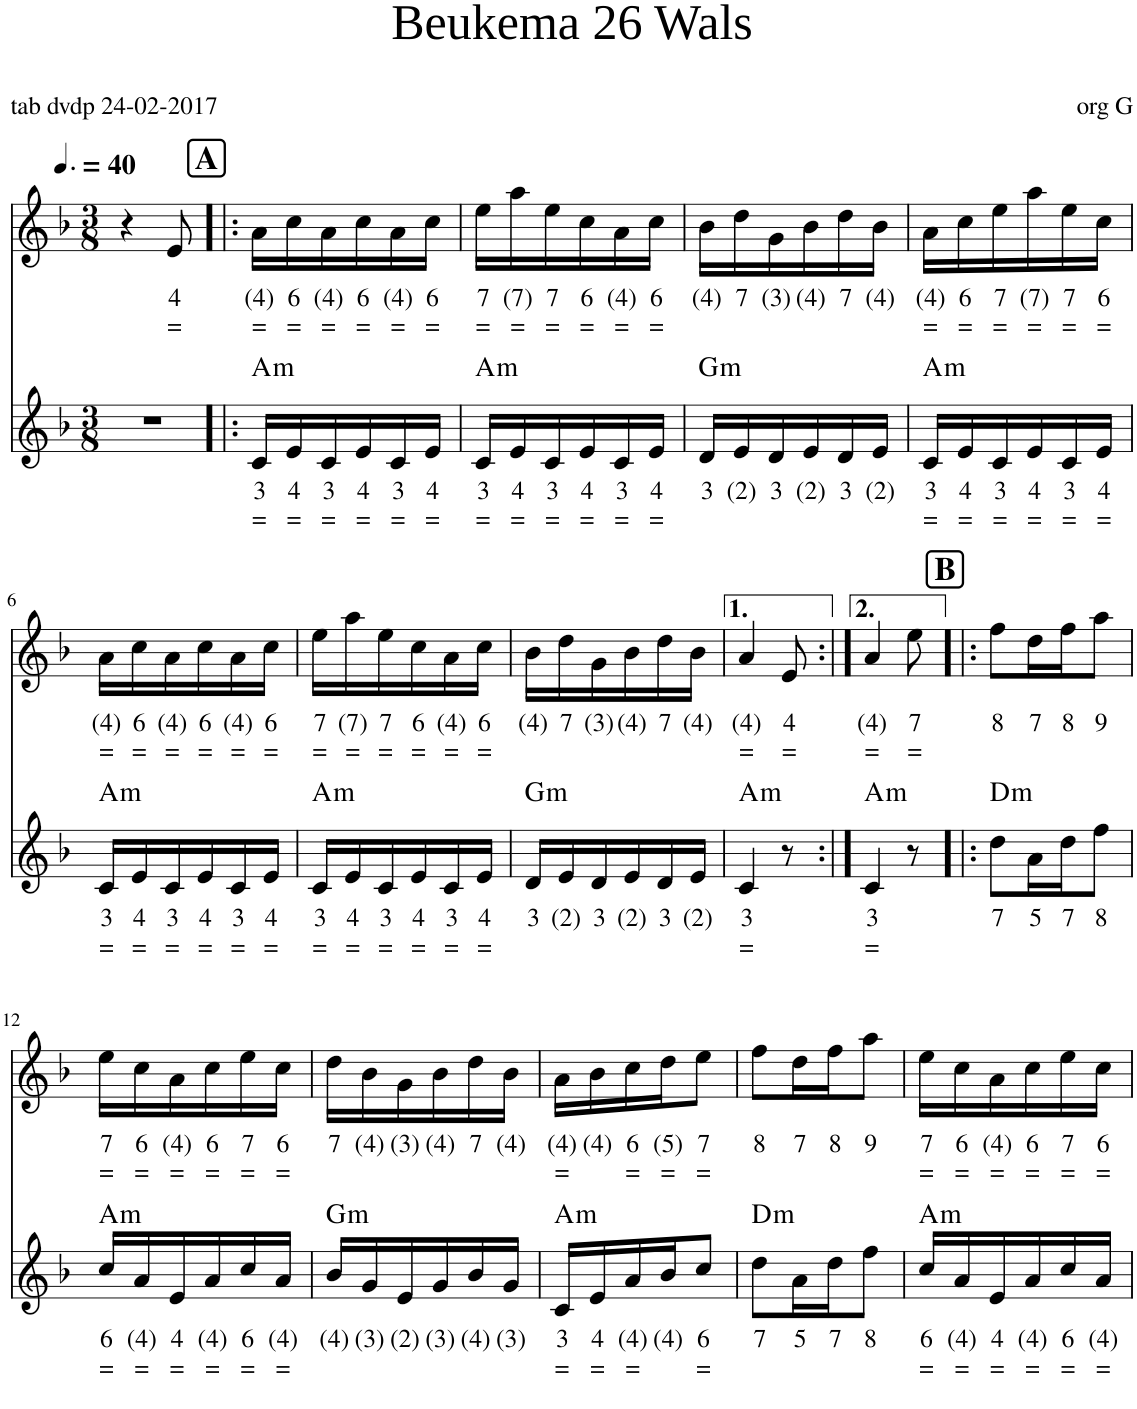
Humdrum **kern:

**kern	**text	**text	**harte	**kern	**text	**text
*part2	*part2	*part2	*part2	*part1	*part1	*part1
*staff2	*staff2	*staff2	*	*staff1	*staff1	*staff1
*I"Voice	*	*	*	*I"Voice	*	*
*clefG2	*	*	*	*clefG2	*	*
*k[b-]	*	*	*	*k[b-]	*	*
*M3/8	*	*	*	*M3/8	*	*
=1	=1	=1	=1	=1	=1	=1
4.r	.	.	.	4r	.	.
*	*	*	*	*MM60	*	*
!	!	!	!	!	!LO:LY:b	!LO:LY:b
.	.	.	.	8e/	4	=
!!LO:REH:place=s1:a:B:cj:fs=14:t=A
=2!|:	=2!|:	=2!|:	=2!|:	=2!|:	=2!|:	=2!|:
!	!LO:LY:b	!LO:LY:b	!LO:H:kt=m	!	!LO:LY:b	!LO:LY:b
16c/LL	3	=	A:min	16a\LL	(4)	=
!	!LO:LY:b	!LO:LY:b	!	!	!LO:LY:b	!LO:LY:b
16e/	4	=	.	16cc\	6	=
!	!LO:LY:b	!LO:LY:b	!	!	!LO:LY:b	!LO:LY:b
16c/	3	=	.	16a\	(4)	=
!	!LO:LY:b	!LO:LY:b	!	!	!LO:LY:b	!LO:LY:b
16e/	4	=	.	16cc\	6	=
!	!LO:LY:b	!LO:LY:b	!	!	!LO:LY:b	!LO:LY:b
16c/	3	=	.	16a\	(4)	=
!	!LO:LY:b	!LO:LY:b	!	!	!LO:LY:b	!LO:LY:b
16e/JJ	4	=	.	16cc\JJ	6	=
=3	=3	=3	=3	=3	=3	=3
!	!LO:LY:b	!LO:LY:b	!LO:H:kt=m	!	!LO:LY:b	!LO:LY:b
16c/LL	3	=	A:min	16ee\LL	7	=
!	!LO:LY:b	!LO:LY:b	!	!	!LO:LY:b	!LO:LY:b
16e/	4	=	.	16aa\	(7)	=
!	!LO:LY:b	!LO:LY:b	!	!	!LO:LY:b	!LO:LY:b
16c/	3	=	.	16ee\	7	=
!	!LO:LY:b	!LO:LY:b	!	!	!LO:LY:b	!LO:LY:b
16e/	4	=	.	16cc\	6	=
!	!LO:LY:b	!LO:LY:b	!	!	!LO:LY:b	!LO:LY:b
16c/	3	=	.	16a\	(4)	=
!	!LO:LY:b	!LO:LY:b	!	!	!LO:LY:b	!LO:LY:b
16e/JJ	4	=	.	16cc\JJ	6	=
=4	=4	=4	=4	=4	=4	=4
!	!LO:LY:b	!	!LO:H:kt=m	!	!LO:LY:b	!
16d/LL	3	.	G:min	16b-\LL	(4)	.
!	!LO:LY:b	!	!	!	!LO:LY:b	!
16e/	(2)	.	.	16dd\	7	.
!	!LO:LY:b	!	!	!	!LO:LY:b	!
16d/	3	.	.	16g\	(3)	.
!	!LO:LY:b	!	!	!	!LO:LY:b	!
16e/	(2)	.	.	16b-\	(4)	.
!	!LO:LY:b	!	!	!	!LO:LY:b	!
16d/	3	.	.	16dd\	7	.
!	!LO:LY:b	!	!	!	!LO:LY:b	!
16e/JJ	(2)	.	.	16b-\JJ	(4)	.
=5	=5	=5	=5	=5	=5	=5
!	!LO:LY:b	!LO:LY:b	!LO:H:kt=m	!	!LO:LY:b	!LO:LY:b
16c/LL	3	=	A:min	16a\LL	(4)	=
!	!LO:LY:b	!LO:LY:b	!	!	!LO:LY:b	!LO:LY:b
16e/	4	=	.	16cc\	6	=
!	!LO:LY:b	!LO:LY:b	!	!	!LO:LY:b	!LO:LY:b
16c/	3	=	.	16ee\	7	=
!	!LO:LY:b	!LO:LY:b	!	!	!LO:LY:b	!LO:LY:b
16e/	4	=	.	16aa\	(7)	=
!	!LO:LY:b	!LO:LY:b	!	!	!LO:LY:b	!LO:LY:b
16c/	3	=	.	16ee\	7	=
!	!LO:LY:b	!LO:LY:b	!	!	!LO:LY:b	!LO:LY:b
16e/JJ	4	=	.	16cc\JJ	6	=
!!LO:LB:g=z
=6	=6	=6	=6	=6	=6	=6
!	!LO:LY:b	!LO:LY:b	!LO:H:kt=m	!	!LO:LY:b	!LO:LY:b
16c/LL	3	=	A:min	16a\LL	(4)	=
!	!LO:LY:b	!LO:LY:b	!	!	!LO:LY:b	!LO:LY:b
16e/	4	=	.	16cc\	6	=
!	!LO:LY:b	!LO:LY:b	!	!	!LO:LY:b	!LO:LY:b
16c/	3	=	.	16a\	(4)	=
!	!LO:LY:b	!LO:LY:b	!	!	!LO:LY:b	!LO:LY:b
16e/	4	=	.	16cc\	6	=
!	!LO:LY:b	!LO:LY:b	!	!	!LO:LY:b	!LO:LY:b
16c/	3	=	.	16a\	(4)	=
!	!LO:LY:b	!LO:LY:b	!	!	!LO:LY:b	!LO:LY:b
16e/JJ	4	=	.	16cc\JJ	6	=
=7	=7	=7	=7	=7	=7	=7
!	!LO:LY:b	!LO:LY:b	!LO:H:kt=m	!	!LO:LY:b	!LO:LY:b
16c/LL	3	=	A:min	16ee\LL	7	=
!	!LO:LY:b	!LO:LY:b	!	!	!LO:LY:b	!LO:LY:b
16e/	4	=	.	16aa\	(7)	=
!	!LO:LY:b	!LO:LY:b	!	!	!LO:LY:b	!LO:LY:b
16c/	3	=	.	16ee\	7	=
!	!LO:LY:b	!LO:LY:b	!	!	!LO:LY:b	!LO:LY:b
16e/	4	=	.	16cc\	6	=
!	!LO:LY:b	!LO:LY:b	!	!	!LO:LY:b	!LO:LY:b
16c/	3	=	.	16a\	(4)	=
!	!LO:LY:b	!LO:LY:b	!	!	!LO:LY:b	!LO:LY:b
16e/JJ	4	=	.	16cc\JJ	6	=
=8	=8	=8	=8	=8	=8	=8
!	!LO:LY:b	!	!LO:H:kt=m	!	!LO:LY:b	!
16d/LL	3	.	G:min	16b-\LL	(4)	.
!	!LO:LY:b	!	!	!	!LO:LY:b	!
16e/	(2)	.	.	16dd\	7	.
!	!LO:LY:b	!	!	!	!LO:LY:b	!
16d/	3	.	.	16g\	(3)	.
!	!LO:LY:b	!	!	!	!LO:LY:b	!
16e/	(2)	.	.	16b-\	(4)	.
!	!LO:LY:b	!	!	!	!LO:LY:b	!
16d/	3	.	.	16dd\	7	.
!	!LO:LY:b	!	!	!	!LO:LY:b	!
16e/JJ	(2)	.	.	16b-\JJ	(4)	.
=9	=9	=9	=9	=9	=9	=9
!	!LO:LY:b	!LO:LY:b	!LO:H:kt=m	!	!LO:LY:b	!LO:LY:b
4c/	3	=	A:min	4a/	(4)	=
!	!	!	!	!	!LO:LY:b	!LO:LY:b
8r	.	.	.	8e/	4	=
=10:|!	=10:|!	=10:|!	=10:|!	=10:|!	=10:|!	=10:|!
!	!LO:LY:b	!LO:LY:b	!LO:H:kt=m	!	!LO:LY:b	!LO:LY:b
4c/	3	=	A:min	4a/	(4)	=
!	!	!	!	!	!LO:LY:b	!LO:LY:b
8r	.	.	.	8ee\	7	=
!!LO:REH:place=s1:a:B:cj:fs=14:t=B
=11!|:	=11!|:	=11!|:	=11!|:	=11!|:	=11!|:	=11!|:
!	!LO:LY:b	!	!LO:H:kt=m	!	!LO:LY:b	!
8dd\L	7	.	D:min	8ff\L	8	.
!	!LO:LY:b	!	!	!	!LO:LY:b	!
16a\L	5	.	.	16dd\L	7	.
!	!LO:LY:b	!	!	!	!LO:LY:b	!
16dd\J	7	.	.	16ff\J	8	.
!	!LO:LY:b	!	!	!	!LO:LY:b	!
8ff\J	8	.	.	8aa\J	9	.
!!LO:LB:g=z
=12	=12	=12	=12	=12	=12	=12
!	!LO:LY:b	!LO:LY:b	!LO:H:kt=m	!	!LO:LY:b	!LO:LY:b
16cc/LL	6	=	A:min	16ee\LL	7	=
!	!LO:LY:b	!LO:LY:b	!	!	!LO:LY:b	!LO:LY:b
16a/	(4)	=	.	16cc\	6	=
!	!LO:LY:b	!LO:LY:b	!	!	!LO:LY:b	!LO:LY:b
16e/	4	=	.	16a\	(4)	=
!	!LO:LY:b	!LO:LY:b	!	!	!LO:LY:b	!LO:LY:b
16a/	(4)	=	.	16cc\	6	=
!	!LO:LY:b	!LO:LY:b	!	!	!LO:LY:b	!LO:LY:b
16cc/	6	=	.	16ee\	7	=
!	!LO:LY:b	!LO:LY:b	!	!	!LO:LY:b	!LO:LY:b
16a/JJ	(4)	=	.	16cc\JJ	6	=
=13	=13	=13	=13	=13	=13	=13
!	!LO:LY:b	!	!LO:H:kt=m	!	!LO:LY:b	!
16b-/LL	(4)	.	G:min	16dd\LL	7	.
!	!LO:LY:b	!	!	!	!LO:LY:b	!
16g/	(3)	.	.	16b-\	(4)	.
!	!LO:LY:b	!	!	!	!LO:LY:b	!
16e/	(2)	.	.	16g\	(3)	.
!	!LO:LY:b	!	!	!	!LO:LY:b	!
16g/	(3)	.	.	16b-\	(4)	.
!	!LO:LY:b	!	!	!	!LO:LY:b	!
16b-/	(4)	.	.	16dd\	7	.
!	!LO:LY:b	!	!	!	!LO:LY:b	!
16g/JJ	(3)	.	.	16b-\JJ	(4)	.
=14	=14	=14	=14	=14	=14	=14
!	!LO:LY:b	!LO:LY:b	!LO:H:kt=m	!	!LO:LY:b	!LO:LY:b
16c/LL	3	=	A:min	16a\LL	(4)	=
!	!LO:LY:b	!LO:LY:b	!	!	!LO:LY:b	!
16e/	4	=	.	16b-\	(4)	.
!	!LO:LY:b	!LO:LY:b	!	!	!LO:LY:b	!LO:LY:b
16a/	(4)	=	.	16cc\	6	=
!	!LO:LY:b	!	!	!	!LO:LY:b	!LO:LY:b
16b-/J	(4)	.	.	16dd\J	(5)	=
!	!LO:LY:b	!LO:LY:b	!	!	!LO:LY:b	!LO:LY:b
8cc/J	6	=	.	8ee\J	7	=
=15	=15	=15	=15	=15	=15	=15
!	!LO:LY:b	!	!LO:H:kt=m	!	!LO:LY:b	!
8dd\L	7	.	D:min	8ff\L	8	.
!	!LO:LY:b	!	!	!	!LO:LY:b	!
16a\L	5	.	.	16dd\L	7	.
!	!LO:LY:b	!	!	!	!LO:LY:b	!
16dd\J	7	.	.	16ff\J	8	.
!	!LO:LY:b	!	!	!	!LO:LY:b	!
8ff\J	8	.	.	8aa\J	9	.
=16	=16	=16	=16	=16	=16	=16
!	!LO:LY:b	!LO:LY:b	!LO:H:kt=m	!	!LO:LY:b	!LO:LY:b
16cc/LL	6	=	A:min	16ee\LL	7	=
!	!LO:LY:b	!LO:LY:b	!	!	!LO:LY:b	!LO:LY:b
16a/	(4)	=	.	16cc\	6	=
!	!LO:LY:b	!LO:LY:b	!	!	!LO:LY:b	!LO:LY:b
16e/	4	=	.	16a\	(4)	=
!	!LO:LY:b	!LO:LY:b	!	!	!LO:LY:b	!LO:LY:b
16a/	(4)	=	.	16cc\	6	=
!	!LO:LY:b	!LO:LY:b	!	!	!LO:LY:b	!LO:LY:b
16cc/	6	=	.	16ee\	7	=
!	!LO:LY:b	!LO:LY:b	!	!	!LO:LY:b	!LO:LY:b
16a/JJ	(4)	=	.	16cc\JJ	6	=
=	=	=	=	=	=	=
*-	*-	*-	*-	*-	*-	*-
